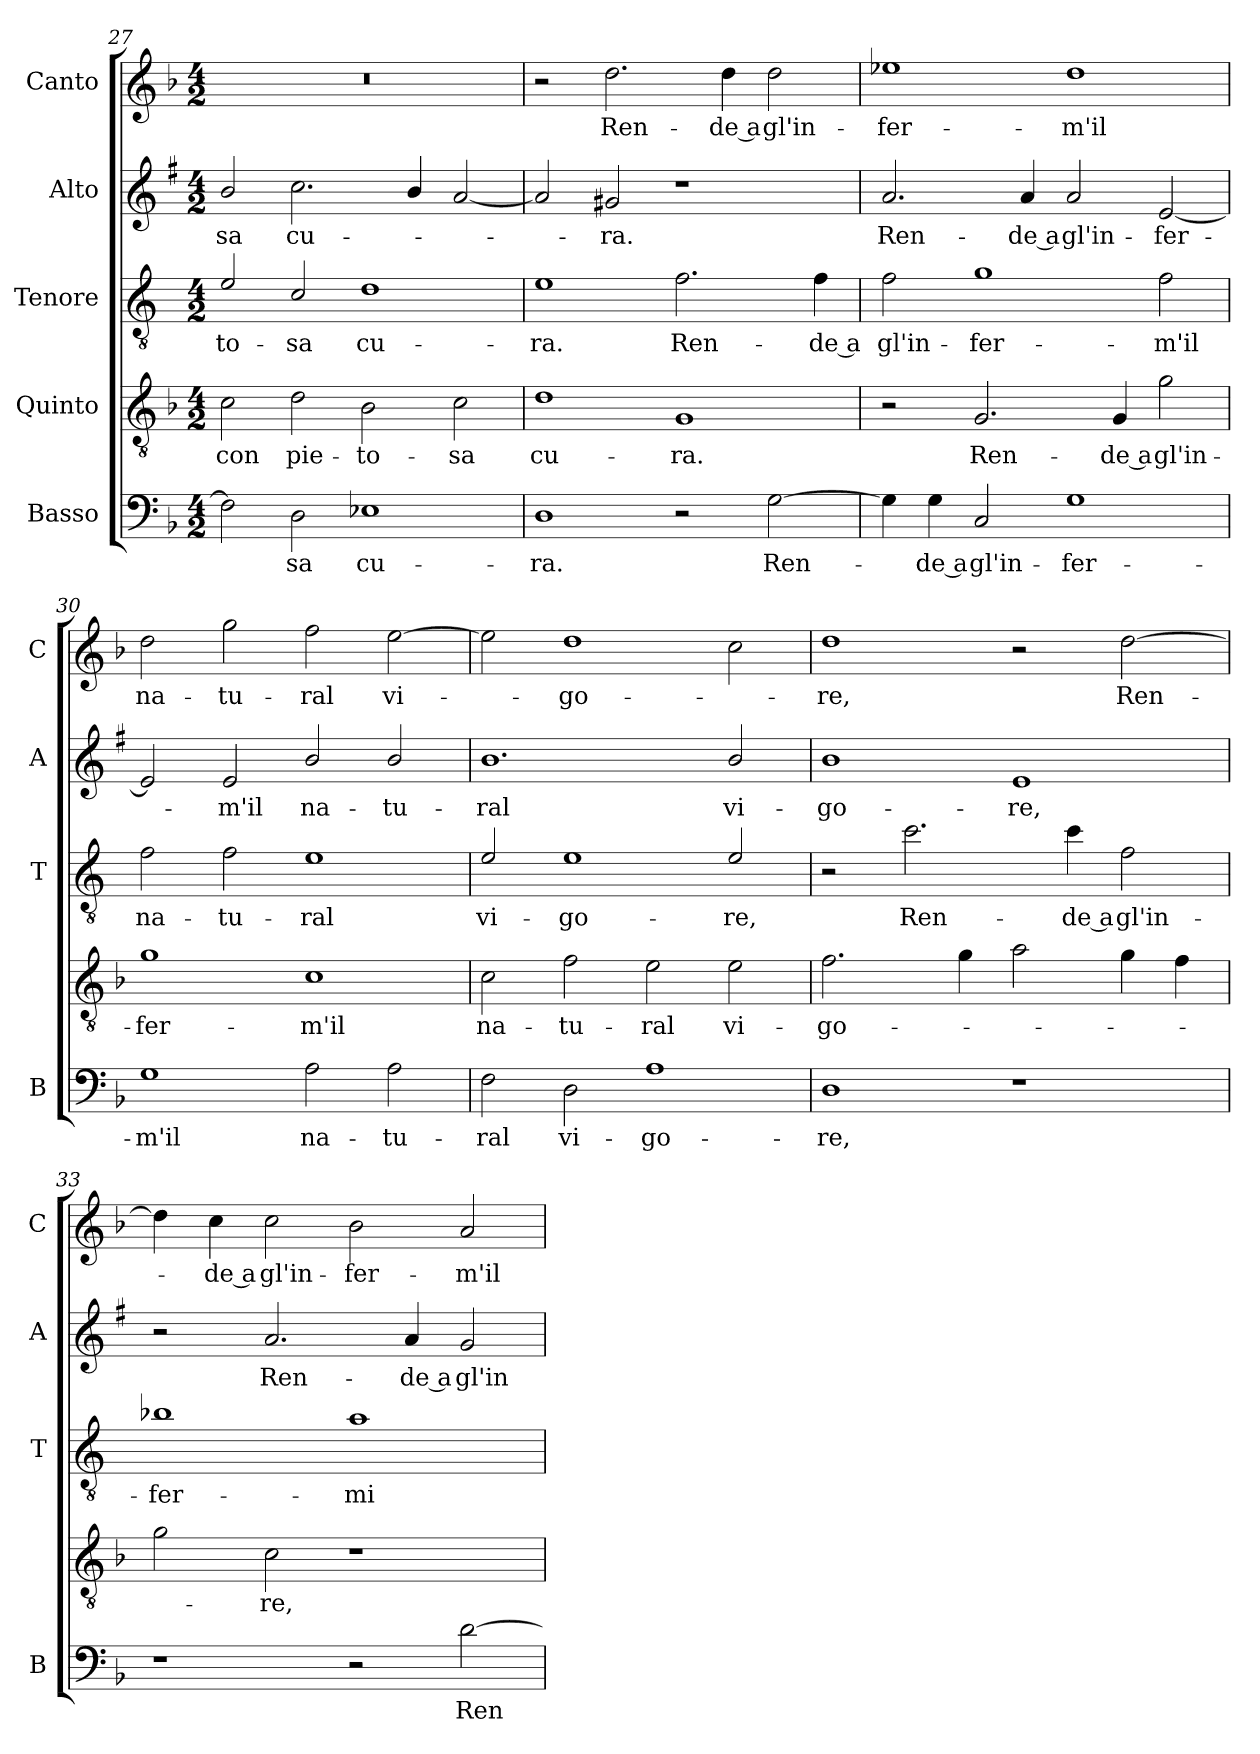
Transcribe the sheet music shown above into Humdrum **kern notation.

**kern	**text	**kern	**text	**kern	**text	**kern	**text	**kern	**text
*part5	*part5	*part4	*part4	*part3	*part3	*part2	*part2	*part1	*part1
*staff5	*staff5	*staff4	*staff4	*staff3	*staff3	*staff2	*staff2	*staff1	*staff1
*I"Basso	*	*I"Quinto	*	*I"Tenore	*	*I"Alto	*	*I"Canto	*
*I'B	*	*	*	*I'T	*	*I'A	*	*I'C	*
*clefF4	*	*clefGv2	*	*clefGv2	*	*clefG2	*	*clefG2	*
*	*	*	*	*ITrd4c7	*	*ITrd1c2	*	*	*
*k[b-]	*	*k[b-]	*	*k[b-]	*	*k[b-]	*	*k[b-]	*
*F:	*	*F:	*	*F:	*	*F:	*	*F:	*
*M4/2	*	*M4/2	*	*M4/2	*	*M4/2	*	*M4/2	*
=27	=27	=27	=27	=27	=27	=27	=27	=27	=27
!	!	!	!LO:LY:b	!	!LO:LY:b	!	!LO:LY:b	!	!
2F\]	.	2c\	con	2A/	-to-	2a/	-sa	0r	.
!	!LO:LY:b	!	!LO:LY:b	!	!LO:LY:b	!	!LO:LY:b	!	!
2D\	-sa	2d\	pie-	2F/	-sa	2.b-\	cu-	.	.
!	!LO:LY:b	!	!LO:LY:b	!	!LO:LY:b	!	!	!	!
1E-X	cu-	2B-\	-to-	1G	cu-	.	.	.	.
.	.	.	.	.	.	4a/	.	.	.
!	!	!	!LO:LY:b	!	!	!	!	!	!
.	.	2c\	-sa	.	.	[2g/	.	.	.
!!LO:LB:g=z
=28	=28	=28	=28	=28	=28	=28	=28	=28	=28
!	!LO:LY:b	!	!LO:LY:b	!	!LO:LY:b	!	!	!	!
1D	-ra.	1d	cu-	1A	-ra.	2g/]	.	2r	.
!	!	!	!	!	!	!	!LO:LY:b	!	!LO:LY:b
.	.	.	.	.	.	2f#X/	-ra.	2.dd\	Ren-
!	!	!	!LO:LY:b	!	!LO:LY:b	!	!	!	!
2r	.	1G	-ra.	2.B-\	Ren-	1r	.	.	.
!	!	!	!	!	!	!	!	!	!LO:LY:b
.	.	.	.	.	.	.	.	4dd\	-de a
!	!LO:LY:b	!	!	!	!	!	!	!	!LO:LY:b
[2G\	Ren-	.	.	.	.	.	.	2dd\	gl'in-
!	!	!	!	!	!LO:LY:b	!	!	!	!
.	.	.	.	4B-\	-de a	.	.	.	.
=29	=29	=29	=29	=29	=29	=29	=29	=29	=29
!	!	!	!	!	!LO:LY:b	!	!LO:LY:b	!	!LO:LY:b
4G\]	.	2r	.	2B-\	gl'in-	2.g/	Ren-	1ee-X	-fer-
!	!LO:LY:b	!	!	!	!	!	!	!	!
4G\	-de a	.	.	.	.	.	.	.	.
!	!LO:LY:b	!	!LO:LY:b	!	!LO:LY:b	!	!	!	!
2C/	gl'in-	2.G/	Ren-	1c	-fer-	.	.	.	.
!	!	!	!	!	!	!	!LO:LY:b	!	!
.	.	.	.	.	.	4g/	-de a	.	.
!	!LO:LY:b	!	!	!	!	!	!LO:LY:b	!	!LO:LY:b
1G	-fer-	.	.	.	.	2g/	gl'in-	1dd	-m'il
!	!	!	!LO:LY:b	!	!	!	!	!	!
.	.	4G/	-de a	.	.	.	.	.	.
!	!	!	!LO:LY:b	!	!LO:LY:b	!	!LO:LY:b	!	!
.	.	2g\	gl'in-	2B-\	-m'il	[2d/	-fer-	.	.
=30	=30	=30	=30	=30	=30	=30	=30	=30	=30
!	!LO:LY:b	!	!LO:LY:b	!	!LO:LY:b	!	!	!	!LO:LY:b
1G	-m'il	1g	-fer-	2B-\	na-	2d/]	.	2dd\	na-
!	!	!	!	!	!LO:LY:b	!	!LO:LY:b	!	!LO:LY:b
.	.	.	.	2B-\	-tu-	2d/	-m'il	2gg\	-tu-
!	!LO:LY:b	!	!LO:LY:b	!	!LO:LY:b	!	!LO:LY:b	!	!LO:LY:b
2A\	na-	1c	-m'il	1A	-ral	2a/	na-	2ff\	-ral
!	!LO:LY:b	!	!	!	!	!	!LO:LY:b	!	!LO:LY:b
2A\	-tu-	.	.	.	.	2a/	-tu-	[2ee\	vi-
=31	=31	=31	=31	=31	=31	=31	=31	=31	=31
!	!LO:LY:b	!	!LO:LY:b	!	!LO:LY:b	!	!LO:LY:b	!	!
2F\	-ral	2c\	na-	2A/	vi-	1.a	-ral	2ee\]	.
!	!LO:LY:b	!	!LO:LY:b	!	!LO:LY:b	!	!	!	!LO:LY:b
2D\	vi-	2f\	-tu-	1A	-go-	.	.	1dd	-go-
!	!LO:LY:b	!	!LO:LY:b	!	!	!	!	!	!
1A	-go-	2e\	-ral	.	.	.	.	.	.
!	!	!	!LO:LY:b	!	!LO:LY:b	!	!LO:LY:b	!	!
.	.	2e\	vi-	2A/	-re,	2a/	vi-	2cc\	.
!!LO:PB:g=z
=32	=32	=32	=32	=32	=32	=32	=32	=32	=32
!	!LO:LY:b	!	!LO:LY:b	!	!	!	!LO:LY:b	!	!LO:LY:b
1D	-re,	2.f\	-go-	2r	.	1a	-go-	1dd	-re,
!	!	!	!	!	!LO:LY:b	!	!	!	!
.	.	.	.	2.f\	Ren-	.	.	.	.
.	.	4g\	.	.	.	.	.	.	.
!	!	!	!	!	!	!	!LO:LY:b	!	!
1r	.	2a\	.	.	.	1d	-re,	2r	.
!	!	!	!	!	!LO:LY:b	!	!	!	!
.	.	.	.	4f\	-de a	.	.	.	.
!	!	!	!	!	!LO:LY:b	!	!	!	!LO:LY:b
.	.	4g\	.	2B-\	gl'in-	.	.	[2dd\	Ren-
.	.	4f\	.	.	.	.	.	.	.
=33	=33	=33	=33	=33	=33	=33	=33	=33	=33
!	!	!	!	!	!LO:LY:b	!	!	!	!
1r	.	2g\	.	1e-X	-fer-	2r	.	4dd\]	.
!	!	!	!	!	!	!	!	!	!LO:LY:b
.	.	.	.	.	.	.	.	4cc\	-de a
!	!	!	!LO:LY:b	!	!	!	!LO:LY:b	!	!LO:LY:b
.	.	2c\	-re,	.	.	2.g/	Ren-	2cc\	gl'in-
!	!	!	!	!	!LO:LY:b	!	!	!	!LO:LY:b
2r	.	1r	.	1d	-mi	.	.	2b-\	-fer-
!	!	!	!	!	!	!	!LO:LY:b	!	!
.	.	.	.	.	.	4g/	-de a	.	.
!	!LO:LY:b	!	!	!	!	!	!LO:LY:b	!	!LO:LY:b
[2d\	Ren-	.	.	.	.	2f/	gl'in-	2a/	-m'il
=	=	=	=	=	=	=	=	=	=
*-	*-	*-	*-	*-	*-	*-	*-	*-	*-
